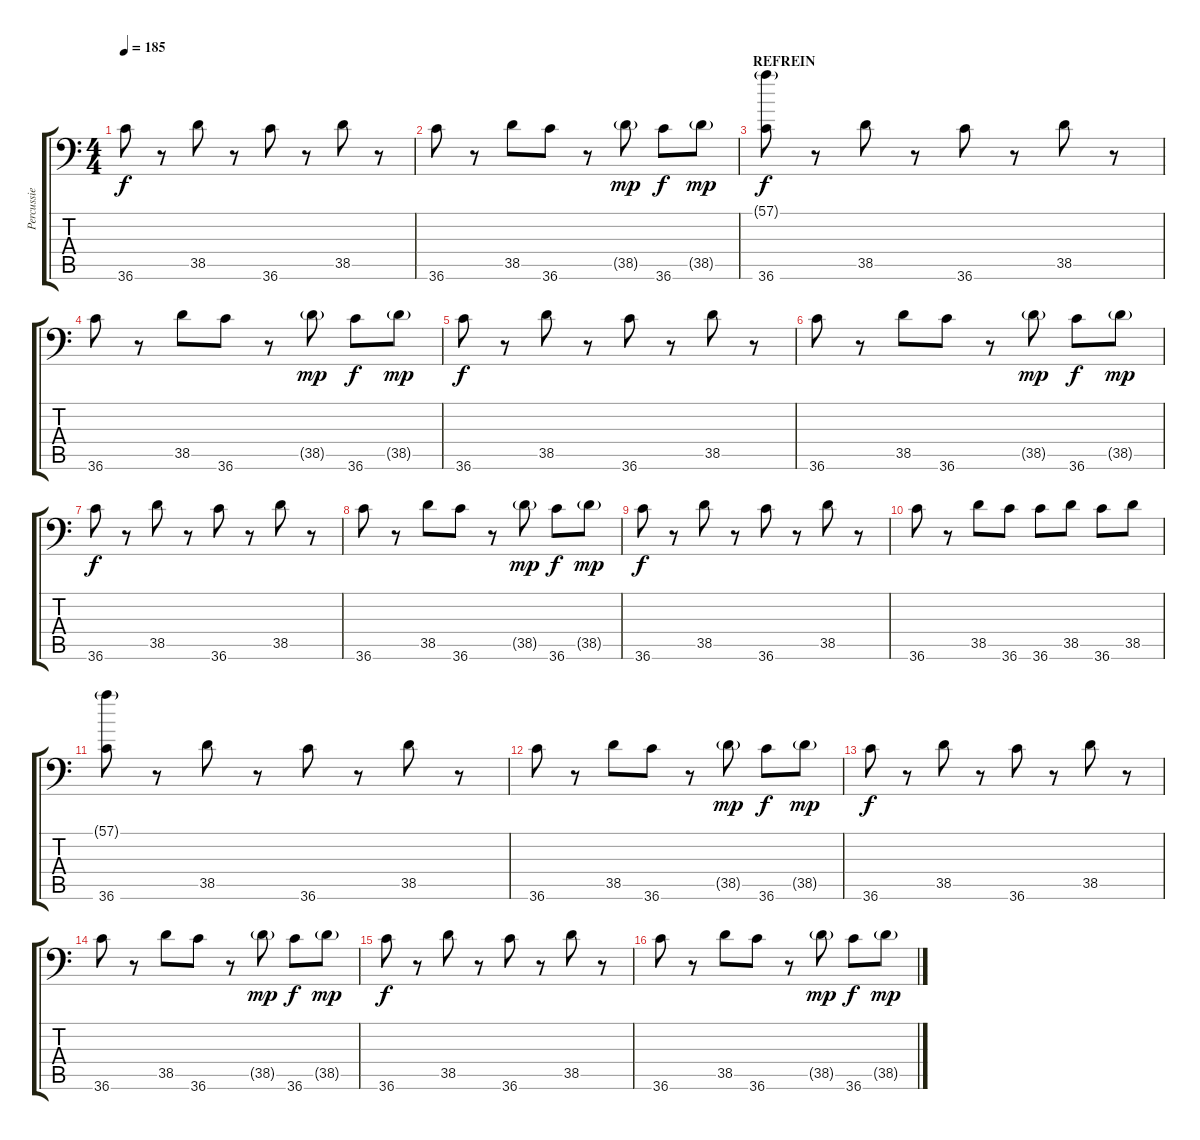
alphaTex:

\track ("Percussie" "Percussie") {instrument acousticgrandpiano}
\staff {score tabs}
\tuning (C-1 C-1 C-1 C-1 C-1 C-1) {hide}
\ts (4 4)
\tempo 185
\clef f4
\ks c
36.6.8{dy f} r.8 38.5.8 r.8 36.6.8 r.8 38.5.8 r.8 |
36.6.8 r.8 38.5.8 36.6.8 r.8 38.5{g}.8{dy mp} 36.6.8{dy f} 38.5{g}.8{dy mp} |
\section ("" "REFREIN")
(57.1{g} 36.6).8{dy f} r.8 38.5.8 r.8 36.6.8 r.8 38.5.8 r.8 |
36.6.8 r.8 38.5.8 36.6.8 r.8 38.5{g}.8{dy mp} 36.6.8{dy f} 38.5{g}.8{dy mp} |
36.6.8{dy f} r.8 38.5.8 r.8 36.6.8 r.8 38.5.8 r.8 |
36.6.8 r.8 38.5.8 36.6.8 r.8 38.5{g}.8{dy mp} 36.6.8{dy f} 38.5{g}.8{dy mp} |
36.6.8{dy f} r.8 38.5.8 r.8 36.6.8 r.8 38.5.8 r.8 |
36.6.8 r.8 38.5.8 36.6.8 r.8 38.5{g}.8{dy mp} 36.6.8{dy f} 38.5{g}.8{dy mp} |
36.6.8{dy f} r.8 38.5.8 r.8 36.6.8 r.8 38.5.8 r.8 |
36.6.8 r.8 38.5.8 36.6.8 36.6.8 38.5.8 36.6.8 38.5.8 |
(57.1{g} 36.6).8 r.8 38.5.8 r.8 36.6.8 r.8 38.5.8 r.8 |
36.6.8 r.8 38.5.8 36.6.8 r.8 38.5{g}.8{dy mp} 36.6.8{dy f} 38.5{g}.8{dy mp} |
36.6.8{dy f} r.8 38.5.8 r.8 36.6.8 r.8 38.5.8 r.8 |
36.6.8 r.8 38.5.8 36.6.8 r.8 38.5{g}.8{dy mp} 36.6.8{dy f} 38.5{g}.8{dy mp} |
36.6.8{dy f} r.8 38.5.8 r.8 36.6.8 r.8 38.5.8 r.8 |
36.6.8 r.8 38.5.8 36.6.8 r.8 38.5{g}.8{dy mp} 36.6.8{dy f} 38.5{g}.8{dy mp}
